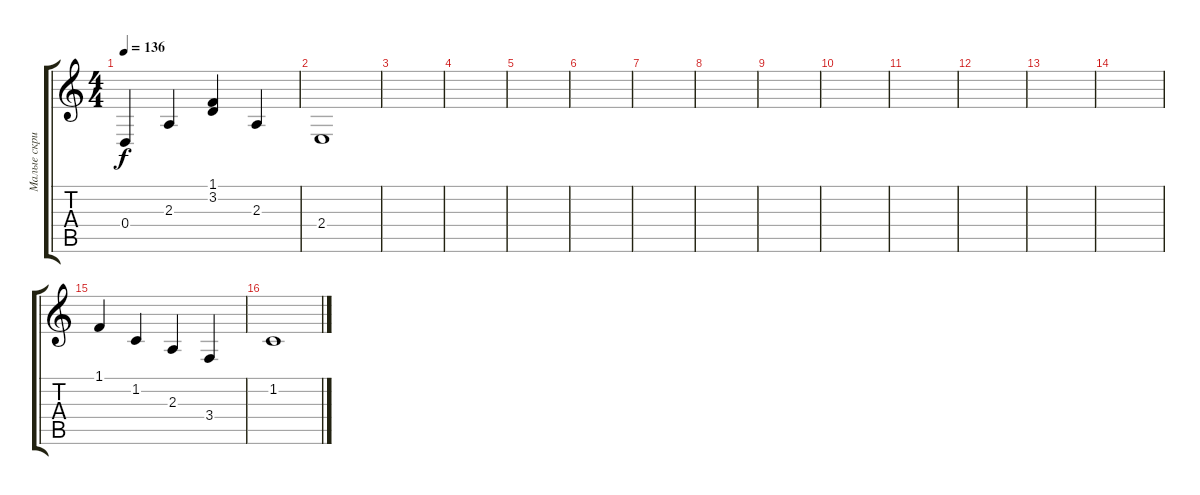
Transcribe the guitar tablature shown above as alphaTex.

\track ("Малые скрипки" "Малые скри") {instrument pizzicatostrings}
\staff {score tabs}
\tuning (E4 B3 G3 D3 A2 E2) {hide}
\ts (4 4)
\tempo 136
\clef g2
\ks c
0.4.4{dy f} 2.3.4 (1.1 3.2).4 2.3.4 |
2.4.1 |
|
|
|
|
|
|
|
|
|
|
|
|
1.1.4 1.2.4 2.3.4 3.4.4 |
1.2.1
